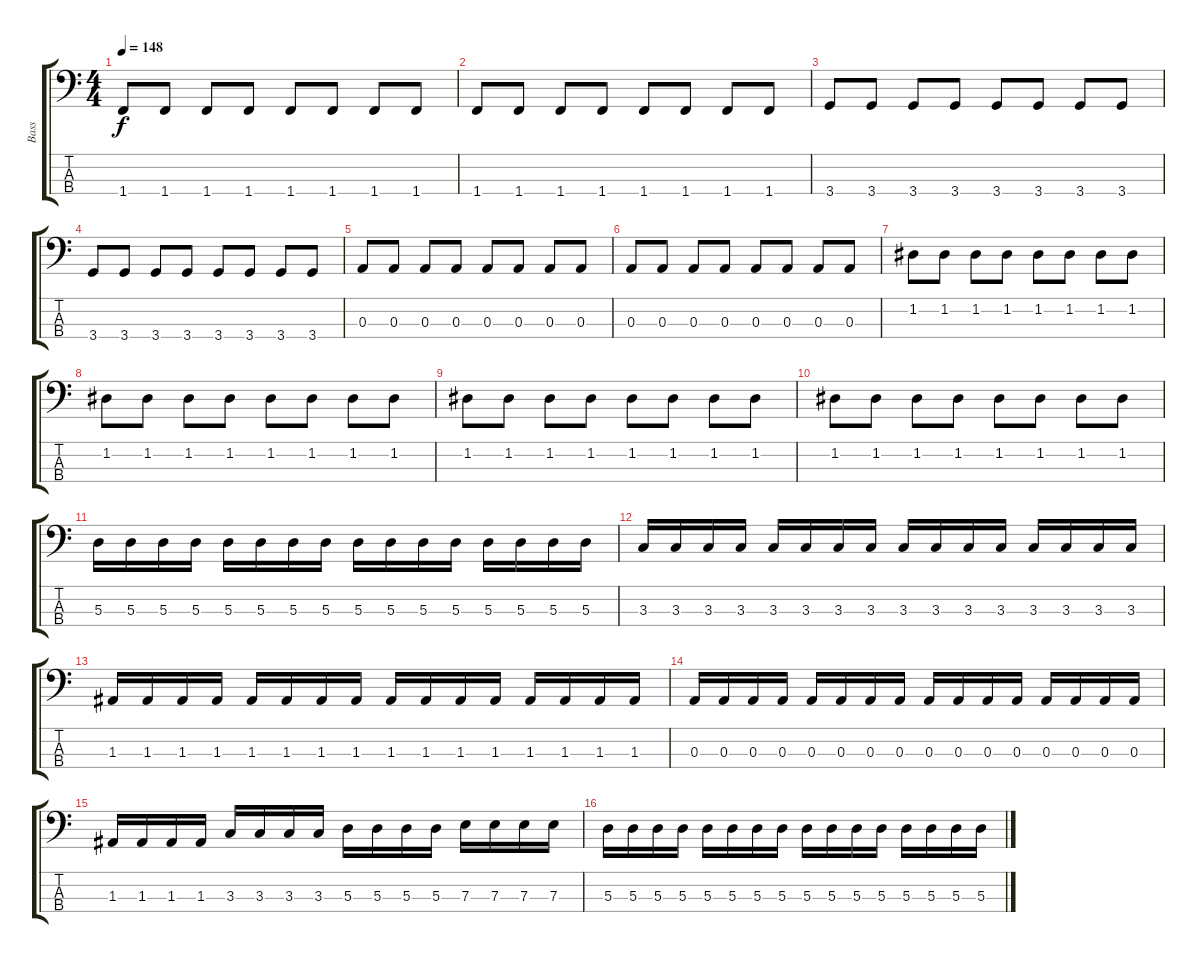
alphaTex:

\track ("Bass" "Bass") {instrument electricbasspick}
\staff {score tabs}
\tuning (G2 D2 A1 E1) {hide}
\ts (4 4)
\tempo 148
\clef f4
\ks c
1.4.8{dy f} 1.4.8 1.4.8 1.4.8 1.4.8 1.4.8 1.4.8 1.4.8 |
1.4.8 1.4.8 1.4.8 1.4.8 1.4.8 1.4.8 1.4.8 1.4.8 |
3.4.8 3.4.8 3.4.8 3.4.8 3.4.8 3.4.8 3.4.8 3.4.8 |
3.4.8 3.4.8 3.4.8 3.4.8 3.4.8 3.4.8 3.4.8 3.4.8 |
0.3.8 0.3.8 0.3.8 0.3.8 0.3.8 0.3.8 0.3.8 0.3.8 |
0.3.8 0.3.8 0.3.8 0.3.8 0.3.8 0.3.8 0.3.8 0.3.8 |
1.2.8 1.2.8 1.2.8 1.2.8 1.2.8 1.2.8 1.2.8 1.2.8 |
1.2.8 1.2.8 1.2.8 1.2.8 1.2.8 1.2.8 1.2.8 1.2.8 |
1.2.8 1.2.8 1.2.8 1.2.8 1.2.8 1.2.8 1.2.8 1.2.8 |
1.2.8 1.2.8 1.2.8 1.2.8 1.2.8 1.2.8 1.2.8 1.2.8 |
5.3.16 5.3.16 5.3.16 5.3.16 5.3.16 5.3.16 5.3.16 5.3.16 5.3.16 5.3.16 5.3.16 5.3.16 5.3.16 5.3.16 5.3.16 5.3.16 |
3.3.16 3.3.16 3.3.16 3.3.16 3.3.16 3.3.16 3.3.16 3.3.16 3.3.16 3.3.16 3.3.16 3.3.16 3.3.16 3.3.16 3.3.16 3.3.16 |
1.3.16 1.3.16 1.3.16 1.3.16 1.3.16 1.3.16 1.3.16 1.3.16 1.3.16 1.3.16 1.3.16 1.3.16 1.3.16 1.3.16 1.3.16 1.3.16 |
0.3.16 0.3.16 0.3.16 0.3.16 0.3.16 0.3.16 0.3.16 0.3.16 0.3.16 0.3.16 0.3.16 0.3.16 0.3.16 0.3.16 0.3.16 0.3.16 |
1.3.16 1.3.16 1.3.16 1.3.16 3.3.16 3.3.16 3.3.16 3.3.16 5.3.16 5.3.16 5.3.16 5.3.16 7.3.16 7.3.16 7.3.16 7.3.16 |
5.3.16 5.3.16 5.3.16 5.3.16 5.3.16 5.3.16 5.3.16 5.3.16 5.3.16 5.3.16 5.3.16 5.3.16 5.3.16 5.3.16 5.3.16 5.3.16
